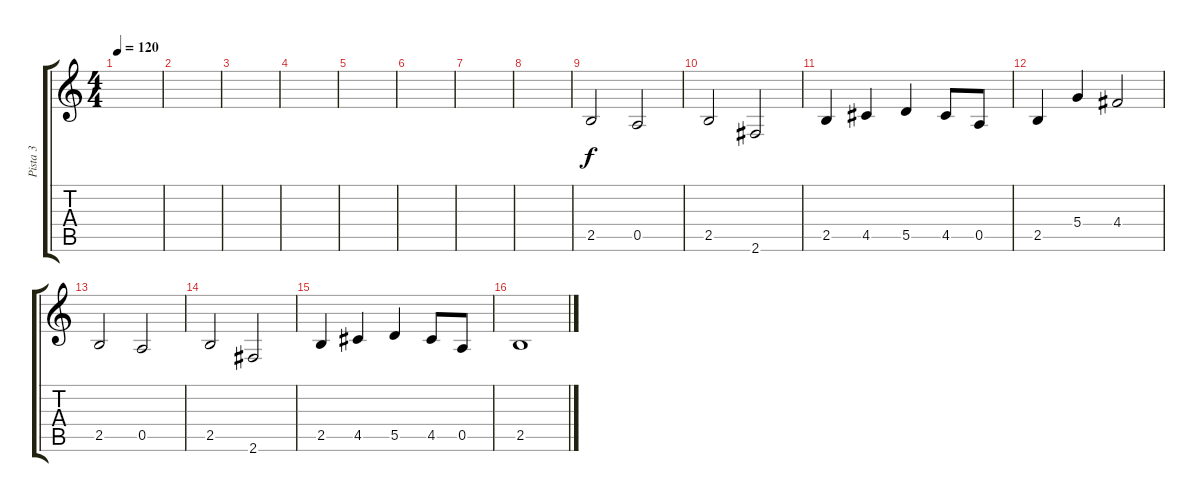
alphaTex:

\track ("Pista 3" "Pista 3") {instrument distortionguitar}
\staff {score tabs}
\tuning (E4 B3 G3 D3 A2 E2) {hide}
\ts (4 4)
\tempo 120
\clef g2
\ks c
|
|
|
|
|
|
|
|
2.5.2 0.5.2 |
2.5.2 2.6.2 |
2.5.4 4.5.4 5.5.4 4.5.8 0.5.8 |
2.5.4 5.4.4 4.4.2 |
2.5.2 0.5.2 |
2.5.2 2.6.2 |
2.5.4 4.5.4 5.5.4 4.5.8 0.5.8 |
2.5.1
